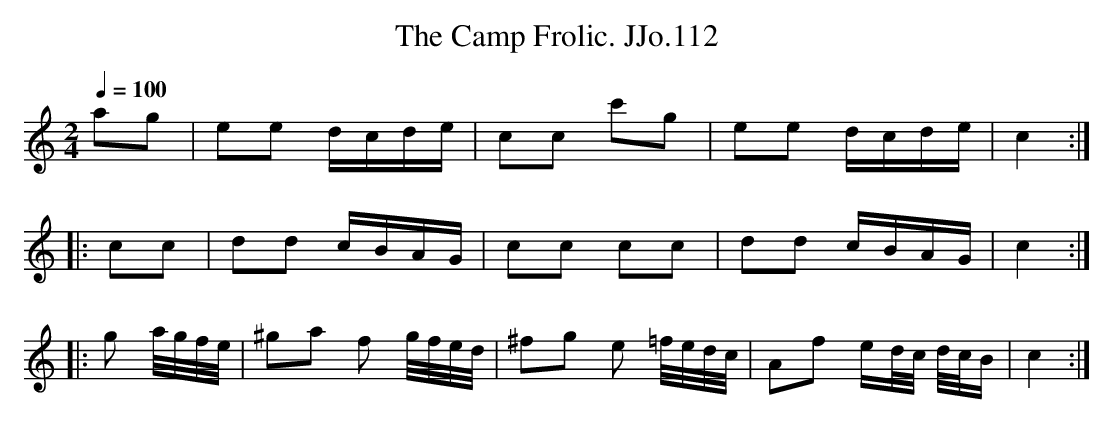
X:1
T:Camp Frolic. JJo.112, The
M:2/4
L:1/8
Q:1/4=100
K:C
ag|ee d/c/d/e/|cc c'g|ee d/c/d/e/|c2:|
|:cc|dd c/B/A/G/|cc cc|dd c/B/A/G/|c2:|
|:g a/4g/4f/4e/4|^ga f g/4f/4e/4d/4|\
^fg e =f/4e/4d/4c/4|Af e/d/4c/4 d/4c/4B/|c2:|
